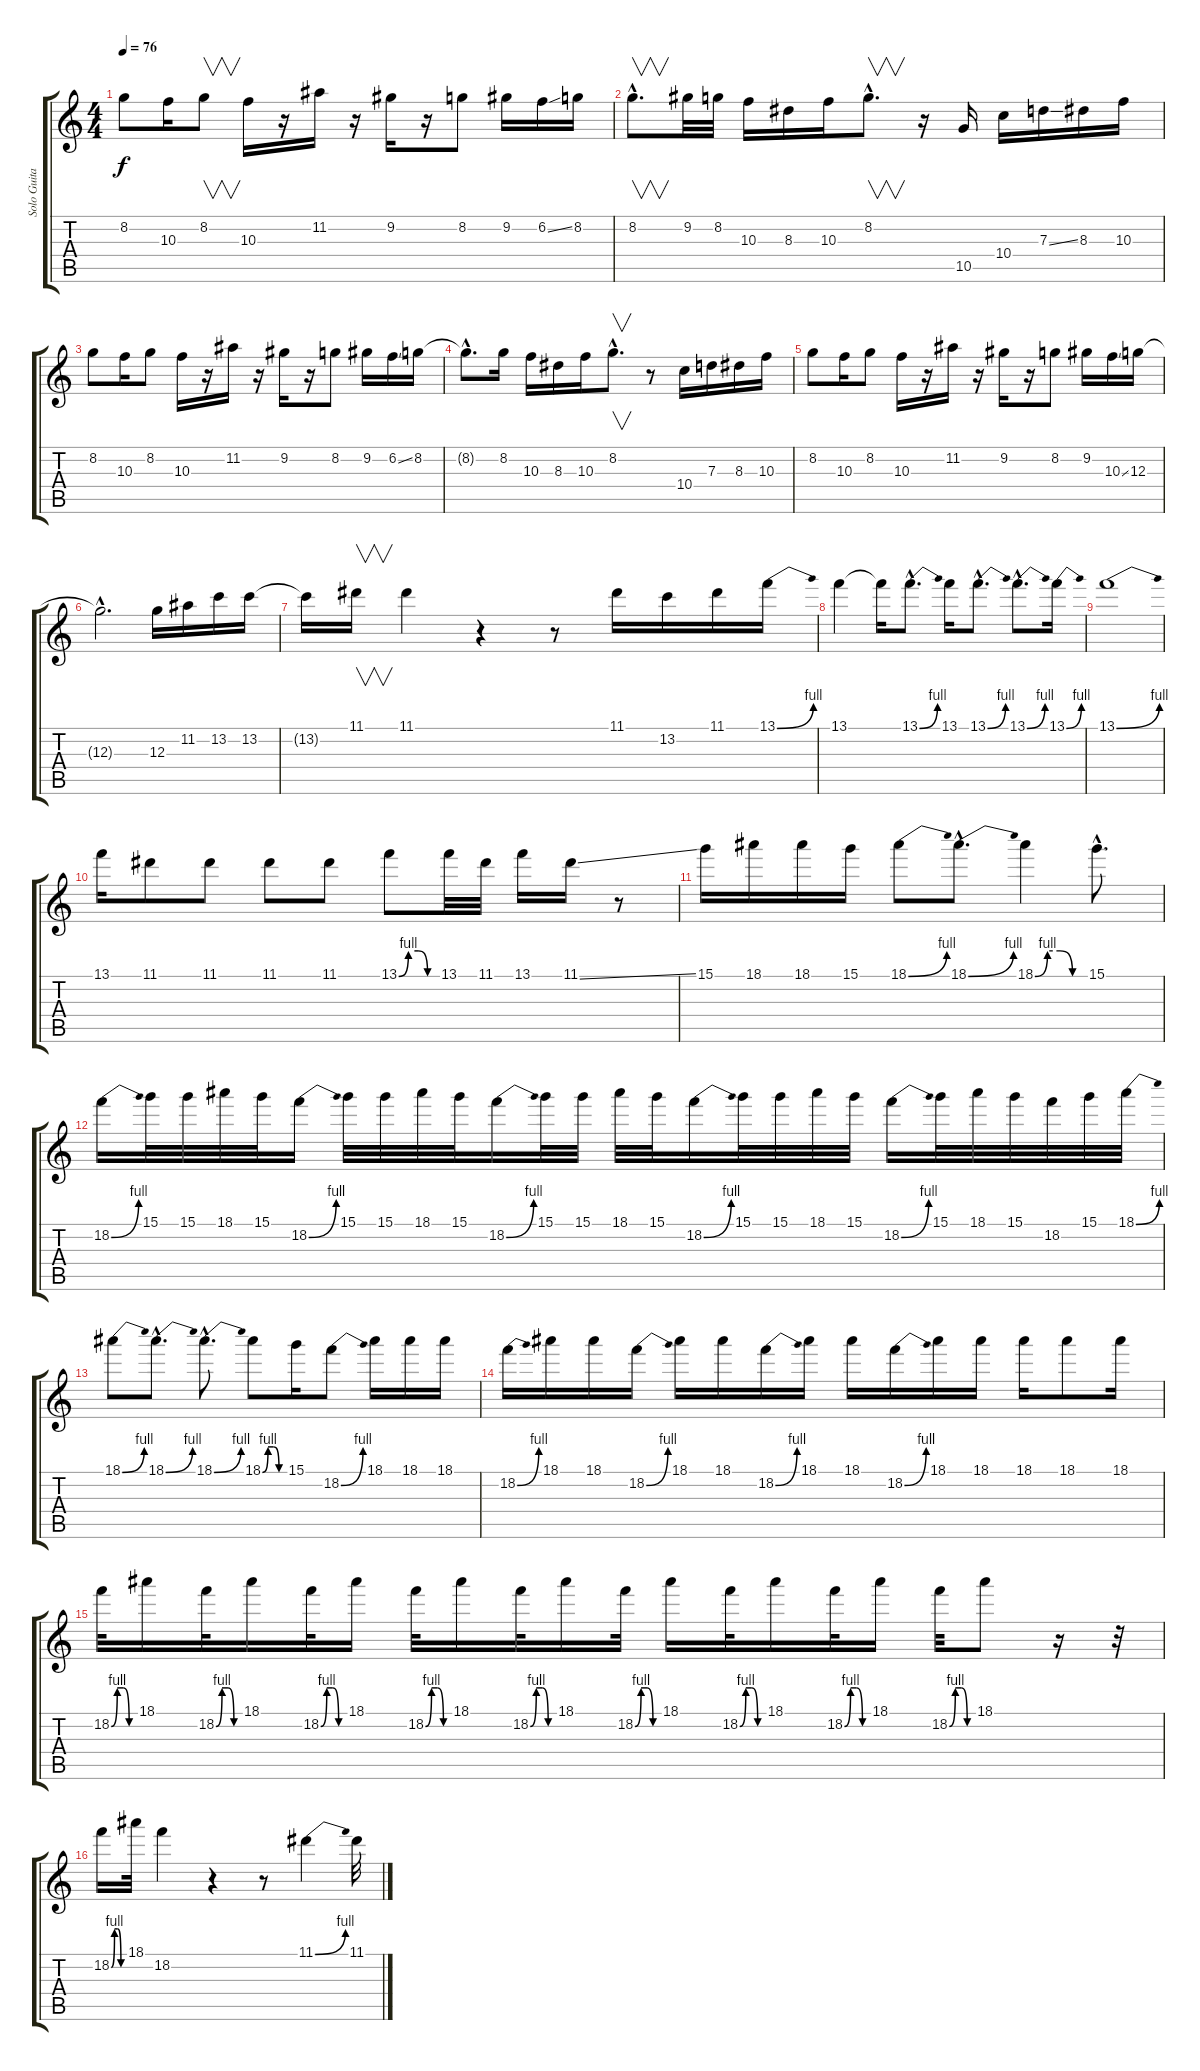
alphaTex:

\track ("Solo Guitar" "Solo Guita") {instrument overdrivenguitar}
\staff {score tabs}
\tuning (E4 B3 G3 D3 A2 E2) {hide}
\ts (4 4)
\tempo 76
\clef g2
\ks c
8.2.8{dy f} 10.3.16 8.2.8{v} 10.3.16 r.16 11.2.16 r.16 9.2.16 r.16 8.2.8 9.2.16 6.2{ss}.16 8.2.16 |
8.2{hac}.8{v d} 9.2.32 8.2.32 10.3.16 8.3.16 10.3.16 8.2{hac}.8{v d} r.16 10.5.16 10.4.16 7.3{ss}.16 8.3.16 10.3.16 |
8.2.8 10.3.16 8.2.8 10.3.16 r.16 11.2.16 r.16 9.2.16 r.16 8.2.8 9.2.16 6.2{ss}.16 8.2.16 |
8.2{hac t}.8{d} 8.2.16 10.3.16 8.3.16 10.3.16 8.2{hac}.8{v d} r.8 10.4.16 7.3.16 8.3.16 10.3.16 |
8.2.8 10.3.16 8.2.8 10.3.16 r.16 11.2.16 r.16 9.2.16 r.16 8.2.8 9.2.16 10.3{ss}.16 12.3.16 |
12.3{hac t}.2{d} 12.3.16 11.2.16 13.2.16 13.2.16 |
13.2{t}.16 11.1.16{v} 11.1.4 r.4 r.8 11.1.16 13.2.16 11.1.16 13.1{be (bend 0 0 60 4)}.16 |
13.1.4 13.1{t}.16 13.1{be (bend 0 0 60 4) hac}.8{d} 13.1.16 13.1{be (bend 0 0 60 4) hac}.8{d} 13.1{be (bend 0 0 60 4) hac}.8{d} 13.1{be (bend 0 0 60 4)}.16 |
13.1{be (bend 0 0 60 4)}.1 |
13.1.16 11.1.8 11.1.8 11.1.8 11.1.8 13.1{be (custom 0 0 15 4 30 4 45 0 60 0)}.8 13.1.32 11.1.32 13.1.16 11.1{ss}.16 r.8 |
15.1.16 18.1.16 18.1.16 15.1.16 18.1{be (bend 0 0 60 4)}.8 18.1{be (bend 0 0 60 4) hac}.8{d} 18.1{be (custom 0 0 15 4 30 4 45 0 60 0)}.4 15.1{hac}.8{d} |
18.2{be (bend 0 0 60 4)}.16 15.1.32 15.1.32 18.1.32 15.1.32 18.2{be (bend 0 0 60 4)}.16 15.1.32 15.1.32 18.1.32 15.1.32 18.2{be (bend 0 0 60 4)}.16 15.1.32 15.1.32 18.1.32 15.1.32 18.2{be (bend 0 0 60 4)}.16 15.1.32 15.1.32 18.1.32 15.1.32 18.2{be (bend 0 0 60 4)}.16 15.1.32 18.1.32 15.1.32 18.2.32 15.1.32 18.1{be (bend 0 0 60 4)}.32 |
18.1{be (bend 0 0 60 4)}.8 18.1{be (bend 0 0 60 4) hac}.8{d} 18.1{be (bend 0 0 60 4) hac}.8{d} 18.1{be (custom 0 0 15 4 30 4 45 0 60 0)}.8 15.1.16 18.2{be (bend 0 0 60 4)}.8 18.1.16 18.1.16 18.1.16 |
18.2{be (bend 0 0 60 4)}.16 18.1.16 18.1.16 18.2{be (bend 0 0 60 4)}.16 18.1.16 18.1.16 18.2{be (bend 0 0 60 4)}.16 18.1.16 18.1.16 18.2{be (bend 0 0 60 4)}.16 18.1.16 18.1.16 18.1.16 18.1.8 18.1.16 |
18.2{be (custom 0 0 15 4 30 4 45 0 60 0)}.32 18.1.16 18.2{be (custom 0 0 15 4 30 4 45 0 60 0)}.32 18.1.16 18.2{be (custom 0 0 15 4 30 4 45 0 60 0)}.32 18.1.16 18.2{be (custom 0 0 15 4 30 4 45 0 60 0)}.32 18.1.16 18.2{be (custom 0 0 15 4 30 4 45 0 60 0)}.32 18.1.16 18.2{be (custom 0 0 15 4 30 4 45 0 60 0)}.32 18.1.16 18.2{be (custom 0 0 15 4 30 4 45 0 60 0)}.32 18.1.16 18.2{be (custom 0 0 15 4 30 4 45 0 60 0)}.32 18.1.16 18.2{be (custom 0 0 15 4 30 4 45 0 60 0)}.32 18.1.8 r.16 r.32 |
18.2{be (custom 0 0 15 4 30 4 45 0 60 0)}.16 18.1.32 18.2.4 r.4 r.8 11.1{be (bend 0 0 60 4)}.4 11.1.32
